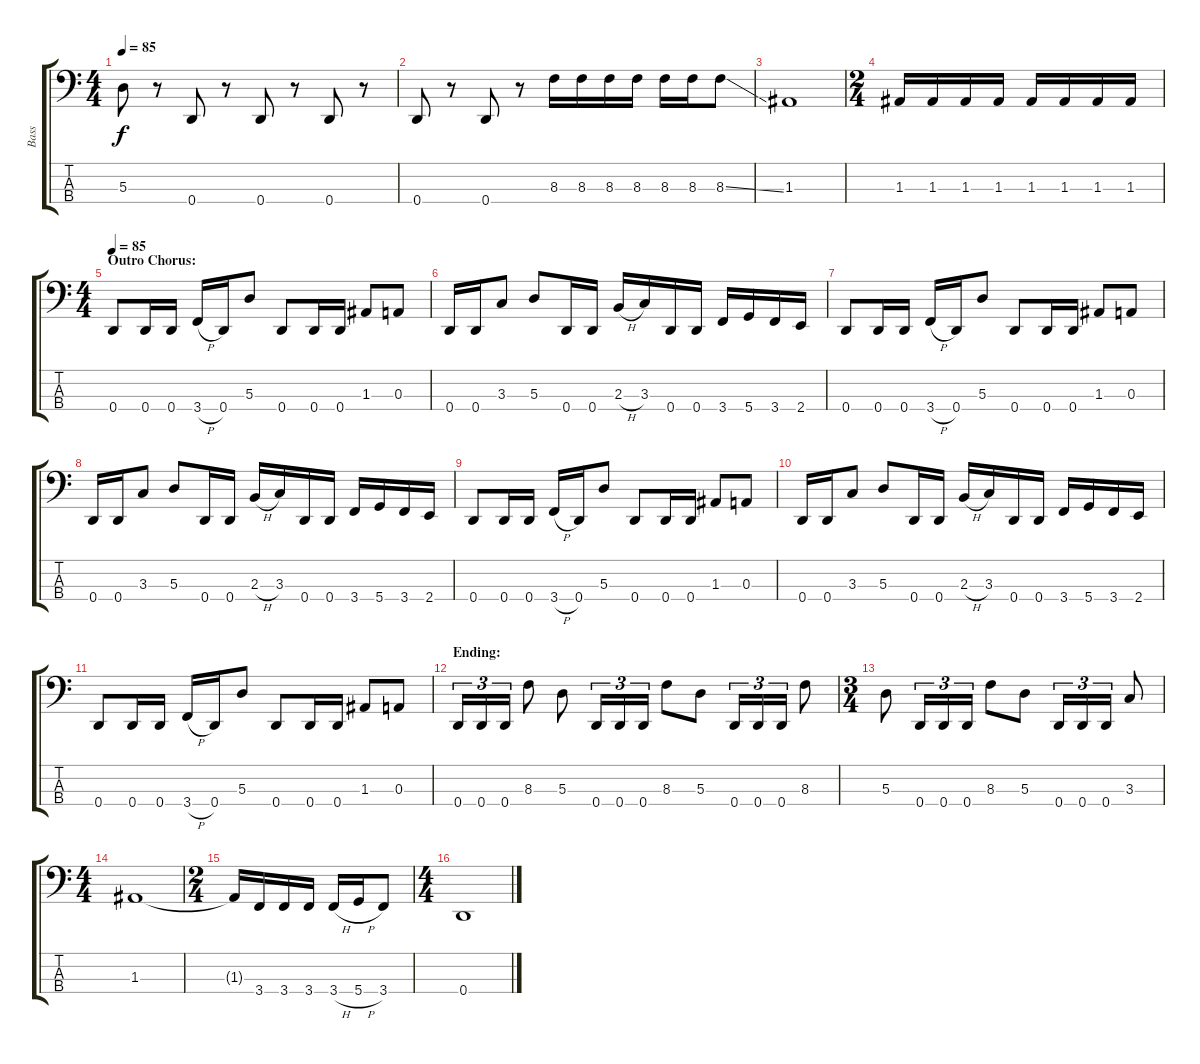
\track ("Bass" "Bass") {instrument electricbasspick}
\staff {score tabs}
\tuning (G2 D2 A1 D1) {hide}
\ts (4 4)
\tempo 85
\clef f4
\ks c
5.3.8{dy f} r.8 0.4.8 r.8 0.4.8 r.8 0.4.8 r.8 |
0.4.8 r.8 0.4.8 r.8 8.3.16 8.3.16 8.3.16 8.3.16 8.3.16 8.3.16 8.3{ss}.8 |
1.3.1 |
\ts (2 4)
1.3.16 1.3.16 1.3.16 1.3.16 1.3.16 1.3.16 1.3.16 1.3.16 |
\ts (4 4)
\section ("" "Outro Chorus:")
\tempo 85
0.4.8 0.4.16 0.4.16 3.4{h}.16 0.4.16 5.3.8 0.4.8 0.4.16 0.4.16 1.3.8 0.3.8 |
0.4.16 0.4.16 3.3.8 5.3.8 0.4.16 0.4.16 2.3{h}.16 3.3.16 0.4.16 0.4.16 3.4.16 5.4.16 3.4.16 2.4.16 |
0.4.8 0.4.16 0.4.16 3.4{h}.16 0.4.16 5.3.8 0.4.8 0.4.16 0.4.16 1.3.8 0.3.8 |
0.4.16 0.4.16 3.3.8 5.3.8 0.4.16 0.4.16 2.3{h}.16 3.3.16 0.4.16 0.4.16 3.4.16 5.4.16 3.4.16 2.4.16 |
0.4.8 0.4.16 0.4.16 3.4{h}.16 0.4.16 5.3.8 0.4.8 0.4.16 0.4.16 1.3.8 0.3.8 |
0.4.16 0.4.16 3.3.8 5.3.8 0.4.16 0.4.16 2.3{h}.16 3.3.16 0.4.16 0.4.16 3.4.16 5.4.16 3.4.16 2.4.16 |
0.4.8 0.4.16 0.4.16 3.4{h}.16 0.4.16 5.3.8 0.4.8 0.4.16 0.4.16 1.3.8 0.3.8 |
\section ("" "Ending:")
0.4.16{tu (3 2)} 0.4.16{tu (3 2)} 0.4.16{tu (3 2)} 8.3.8 5.3.8 0.4.16{tu (3 2)} 0.4.16{tu (3 2)} 0.4.16{tu (3 2)} 8.3.8 5.3.8 0.4.16{tu (3 2)} 0.4.16{tu (3 2)} 0.4.16{tu (3 2)} 8.3.8 |
\ts (3 4)
5.3.8 0.4.16{tu (3 2)} 0.4.16{tu (3 2)} 0.4.16{tu (3 2)} 8.3.8 5.3.8 0.4.16{tu (3 2)} 0.4.16{tu (3 2)} 0.4.16{tu (3 2)} 3.3.8 |
\ts (4 4)
1.3.1 |
\ts (2 4)
1.3{t}.16 3.4.16 3.4.16 3.4.16 3.4{h}.16 5.4{h}.16 3.4.8 |
\ts (4 4)
0.4.1
